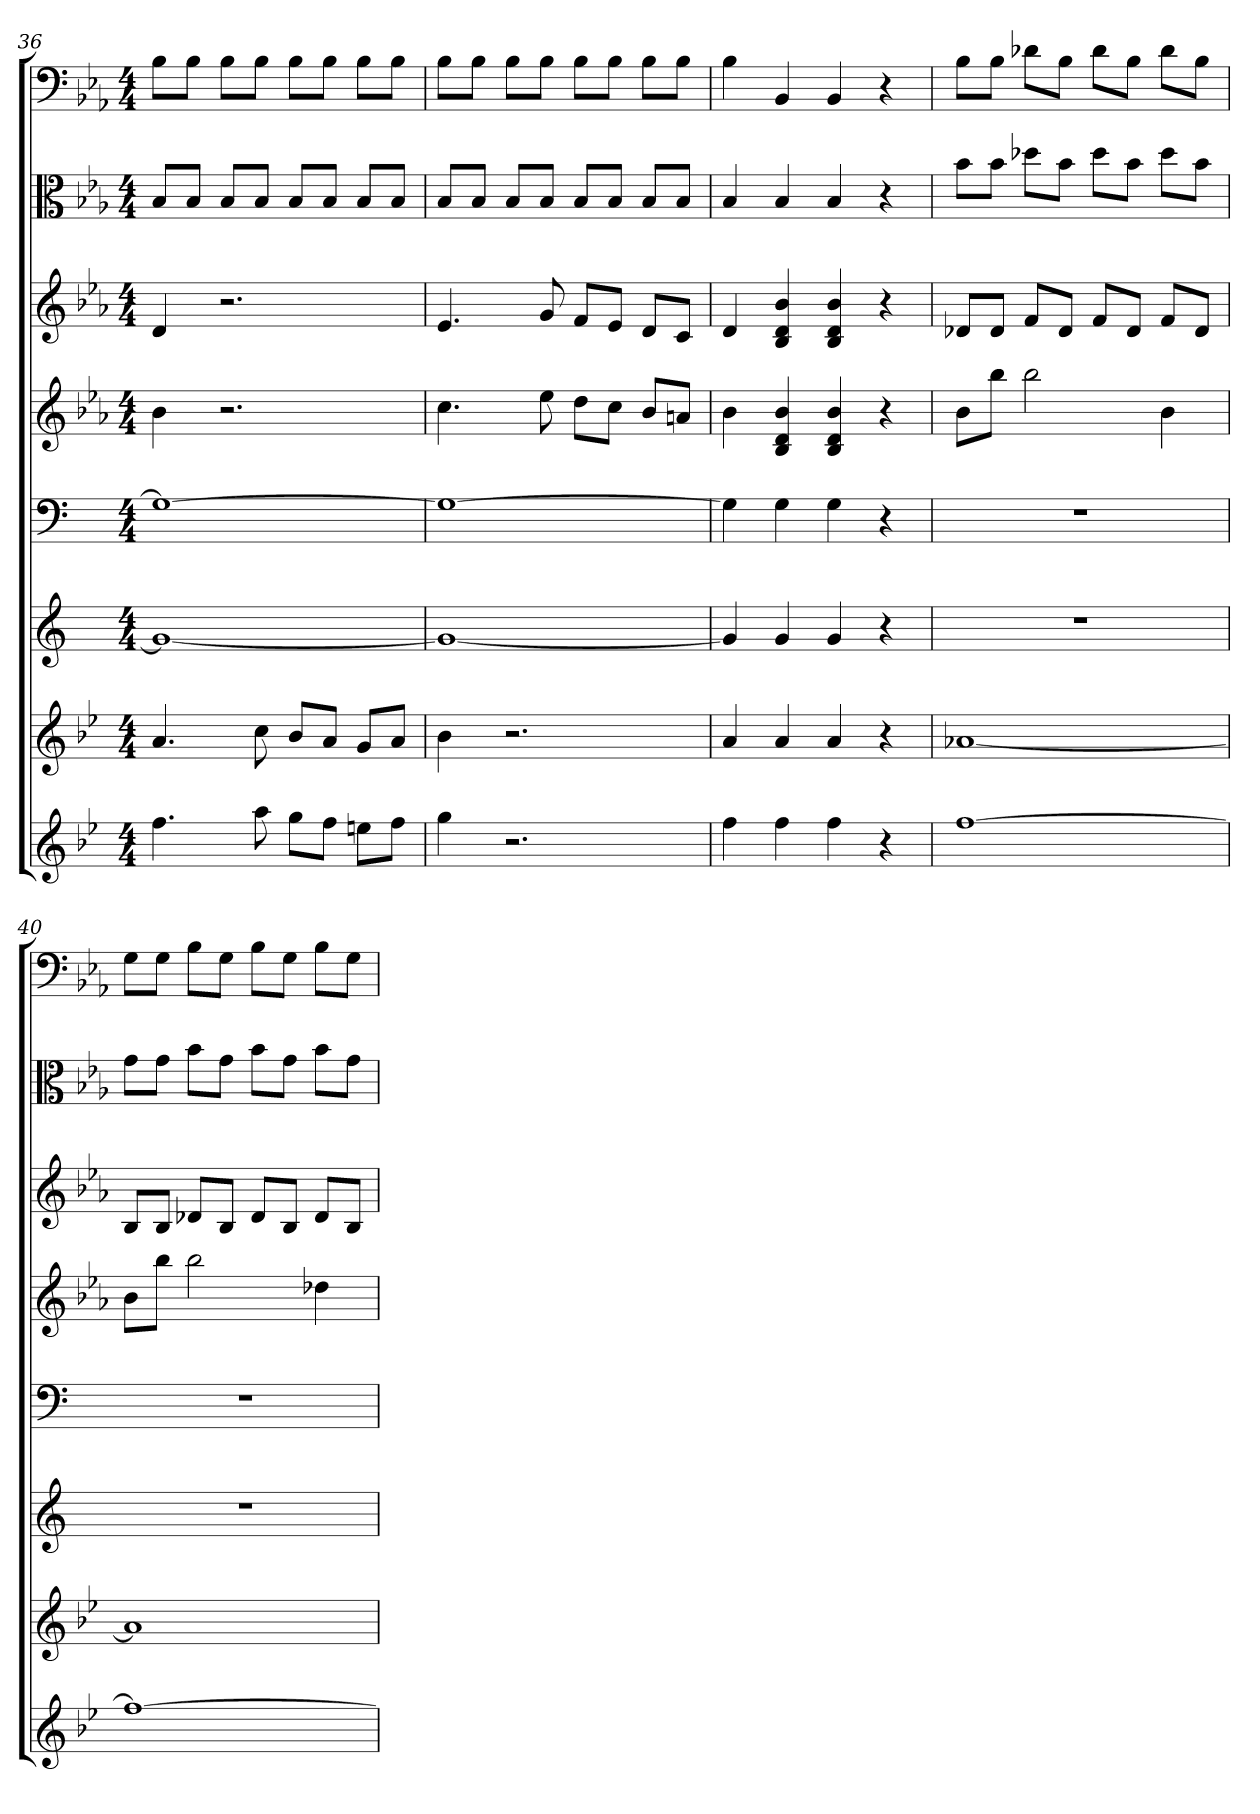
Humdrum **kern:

**kern	**kern	**kern	**kern	**kern	**kern	**kern	**kern
*part8	*part7	*part6	*part5	*part4	*part3	*part2	*part1
*staff8	*staff7	*staff6	*staff5	*staff4	*staff3	*staff2	*staff1
*	*	*	*	*	*	*clefC3	*clefF4
*k[b-e-]	*k[b-e-]	*k[]	*k[]	*k[b-e-a-]	*k[b-e-a-]	*k[b-e-a-]	*k[b-e-a-]
*M4/4	*M4/4	*M4/4	*M4/4	*M4/4	*M4/4	*M4/4	*M4/4
=36	=36	=36	=36	=36	=36	=36	=36
4.ff	4.a	1g_	1G_	4b-	4d	8B-/L	8B-\L
.	.	.	.	.	.	8B-/J	8B-\J
.	.	.	.	2.r	2.r	8B-/L	8B-\L
8aa	8cc	.	.	.	.	8B-/J	8B-\J
8ggL	8b-L	.	.	.	.	8B-/L	8B-\L
8ffJ	8aJ	.	.	.	.	8B-/J	8B-\J
8eenL	8gL	.	.	.	.	8B-/L	8B-\L
8ffJ	8aJ	.	.	.	.	8B-/J	8B-\J
=37	=37	=37	=37	=37	=37	=37	=37
4gg	4b-	1g_	1G_	4.cc	4.e-	8B-/L	8B-\L
.	.	.	.	.	.	8B-/J	8B-\J
2.r	2.r	.	.	.	.	8B-/L	8B-\L
.	.	.	.	8ee-	8g	8B-/J	8B-\J
.	.	.	.	8ddL	8fL	8B-/L	8B-\L
.	.	.	.	8ccJ	8e-J	8B-/J	8B-\J
.	.	.	.	8b-L	8dL	8B-/L	8B-\L
.	.	.	.	8anJ	8cJ	8B-/J	8B-\J
=38	=38	=38	=38	=38	=38	=38	=38
4ff	4a	4g]	4G]	4b-	4d	4B-	4B-
4ff	4a	4g	4G	4B- 4d 4b-	4B- 4d 4b-	4B-	4BB-
4ff	4a	4g	4G	4B- 4d 4b-	4B- 4d 4b-	4B-	4BB-
4r	4r	4r	4r	4r	4r	4r	4r
=39	=39	=39	=39	=39	=39	=39	=39
[1ff	[1a-X	1r	1r	8b-L	8d-XL	8b-\L	8B-\L
.	.	.	.	8bb-J	8d-J	8b-\J	8B-\J
.	.	.	.	2bb-	8fL	8dd-X\L	8d-X\L
.	.	.	.	.	8d-J	8b-\J	8B-\J
.	.	.	.	.	8fL	8dd-\L	8d-\L
.	.	.	.	.	8d-J	8b-\J	8B-\J
.	.	.	.	4b-	8fL	8dd-\L	8d-\L
.	.	.	.	.	8d-J	8b-\J	8B-\J
=40	=40	=40	=40	=40	=40	=40	=40
1ff_	1a-]	1r	1r	8b-L	8B-L	8g\L	8G\L
.	.	.	.	8bb-J	8B-J	8g\J	8G\J
.	.	.	.	2bb-	8d-XL	8b-\L	8B-\L
.	.	.	.	.	8B-J	8g\J	8G\J
.	.	.	.	.	8d-L	8b-\L	8B-\L
.	.	.	.	.	8B-J	8g\J	8G\J
.	.	.	.	4dd-X	8d-L	8b-\L	8B-\L
.	.	.	.	.	8B-J	8g\J	8G\J
=	=	=	=	=	=	=	=
*-	*-	*-	*-	*-	*-	*-	*-
